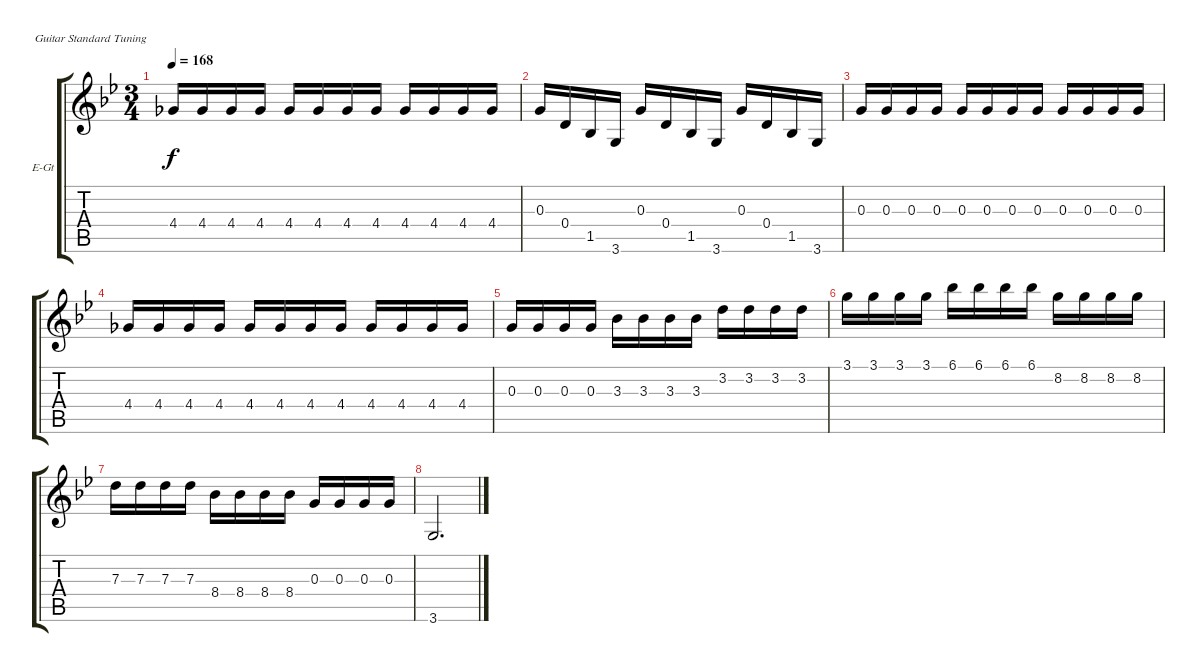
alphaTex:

\defaultSystemsLayout 4
\bracketExtendMode groupsimilarinstruments
\firstSystemTrackNameOrientation horizontal
\otherSystemsTrackNameOrientation horizontal
\track ("Principale" "E-Gt") {instrument distortionguitar}
\staff {score tabs}
\tuning (E4 B3 G3 D3 A2 E2)
\ts (3 4)
\tempo 168
\clef g2
\ks gminor
4.4.16{dy f} 4.4.16 4.4.16 4.4.16 4.4.16 4.4.16 4.4.16 4.4.16 4.4.16 4.4.16 4.4.16 4.4.16 |
0.3.16 0.4.16 1.5.16 3.6.16 0.3.16 0.4.16 1.5.16 3.6.16 0.3.16 0.4.16 1.5.16 3.6.16 |
0.3.16 0.3.16 0.3.16 0.3.16 0.3.16 0.3.16 0.3.16 0.3.16 0.3.16 0.3.16 0.3.16 0.3.16 |
4.4.16 4.4.16 4.4.16 4.4.16 4.4.16 4.4.16 4.4.16 4.4.16 4.4.16 4.4.16 4.4.16 4.4.16 |
0.3.16 0.3.16 0.3.16 0.3.16 3.3.16 3.3.16 3.3.16 3.3.16 3.2.16 3.2.16 3.2.16 3.2.16 |
3.1.16 3.1.16 3.1.16 3.1.16 6.1.16 6.1.16 6.1.16 6.1.16 8.2.16 8.2.16 8.2.16 8.2.16 |
7.3.16 7.3.16 7.3.16 7.3.16 8.4.16 8.4.16 8.4.16 8.4.16 0.3.16 0.3.16 0.3.16 0.3.16 |
3.6.2{d}
